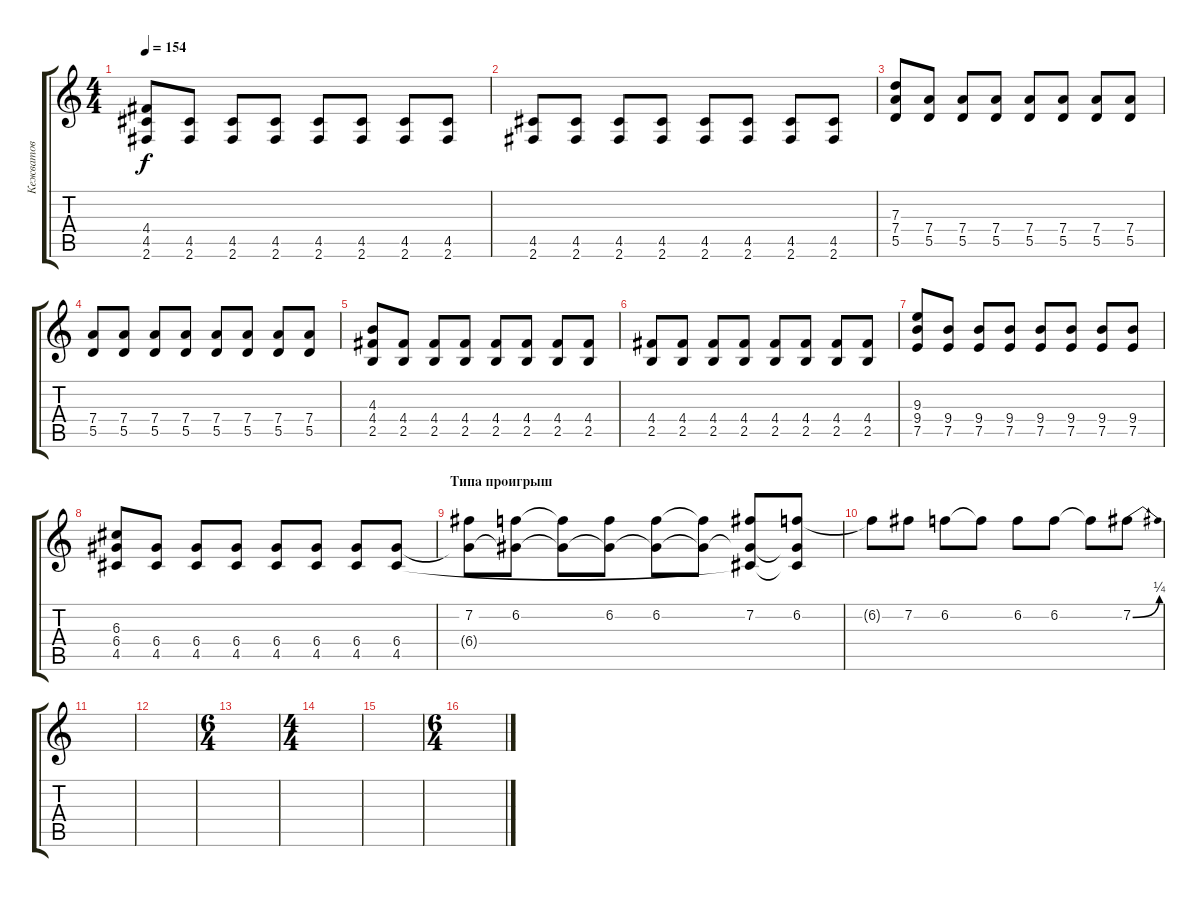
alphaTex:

\track ("Кежватов" "Кежватов") {instrument distortionguitar}
\staff {score tabs}
\tuning (E4 B3 G3 D3 A2 E2) {hide}
\ts (4 4)
\tempo 154
\clef g2
\ks c
(4.4 4.5 2.6).8{dy f} (4.5 2.6).8 (4.5 2.6).8 (4.5 2.6).8 (4.5 2.6).8 (4.5 2.6).8 (4.5 2.6).8 (4.5 2.6).8 |
(4.5 2.6).8 (4.5 2.6).8 (4.5 2.6).8 (4.5 2.6).8 (4.5 2.6).8 (4.5 2.6).8 (4.5 2.6).8 (4.5 2.6).8 |
(7.3 7.4 5.5).8 (7.4 5.5).8 (7.4 5.5).8 (7.4 5.5).8 (7.4 5.5).8 (7.4 5.5).8 (7.4 5.5).8 (7.4 5.5).8 |
(7.4 5.5).8 (7.4 5.5).8 (7.4 5.5).8 (7.4 5.5).8 (7.4 5.5).8 (7.4 5.5).8 (7.4 5.5).8 (7.4 5.5).8 |
(4.3 4.4 2.5).8 (4.4 2.5).8 (4.4 2.5).8 (4.4 2.5).8 (4.4 2.5).8 (4.4 2.5).8 (4.4 2.5).8 (4.4 2.5).8 |
(4.4 2.5).8 (4.4 2.5).8 (4.4 2.5).8 (4.4 2.5).8 (4.4 2.5).8 (4.4 2.5).8 (4.4 2.5).8 (4.4 2.5).8 |
(9.3 9.4 7.5).8 (9.4 7.5).8 (9.4 7.5).8 (9.4 7.5).8 (9.4 7.5).8 (9.4 7.5).8 (9.4 7.5).8 (9.4 7.5).8 |
(6.3 6.4 4.5).8 (6.4 4.5).8 (6.4 4.5).8 (6.4 4.5).8 (6.4 4.5).8 (6.4 4.5).8 (6.4 4.5).8 (6.4 4.5).8 |
\section ("" "Типа проигрыш")
(7.2 6.4{t}).8 (6.2 6.4{t}).8 (6.2{t} 6.4{t}).8 (6.2 6.4{t}).8 (6.2 6.4{t}).8 (6.2{t} 6.4{t}).8 (7.2 6.4{t} 4.5{t}).8 (6.2 6.4{t} 4.5{t}).8 |
6.2{t}.8 7.2.8 6.2.8 6.2{t}.8 6.2.8 6.2.8 6.2{t}.8 7.2{be (bend 0 0 60 1)}.8 |
|
|
\ts (6 4)
|
\ts (4 4)
|
|
\ts (6 4)
